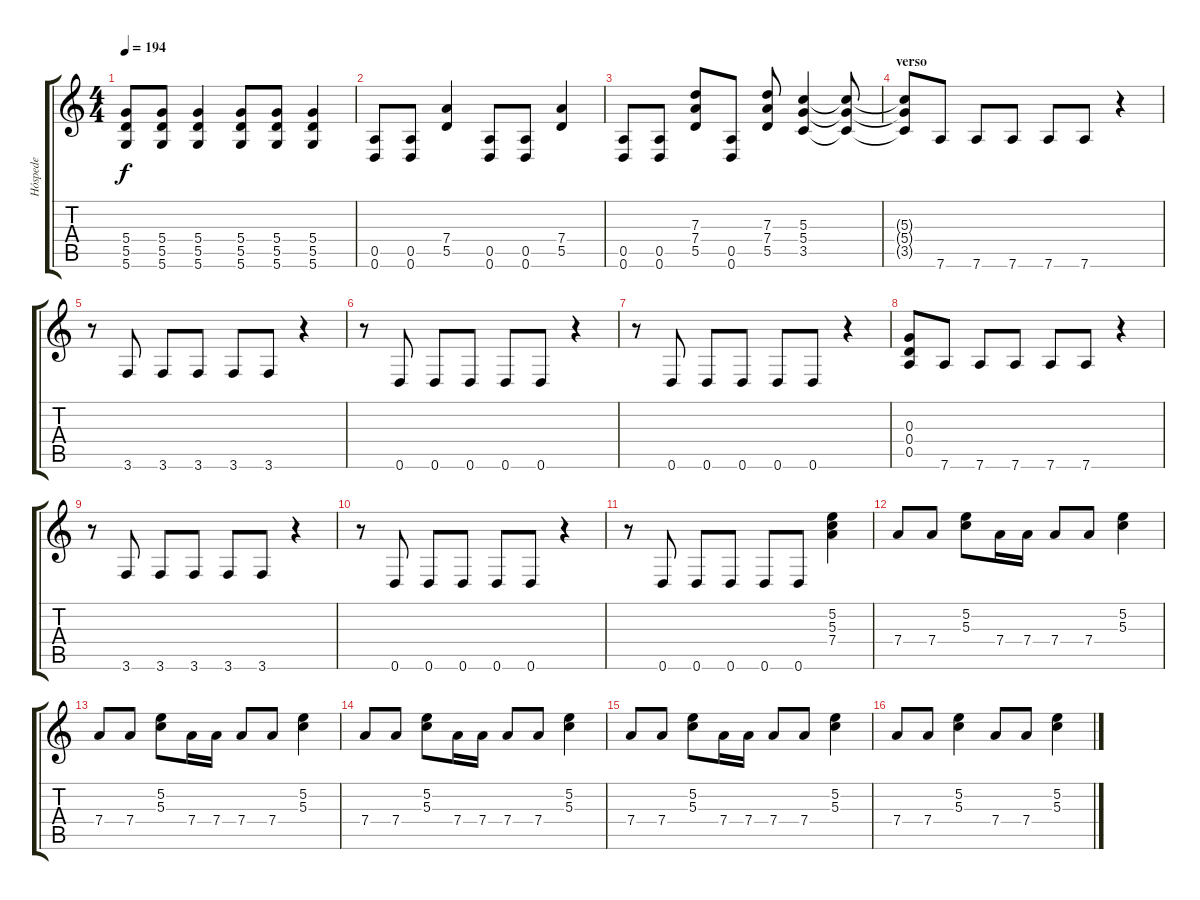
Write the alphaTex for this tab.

\track ("Hóspede" "Hóspede") {instrument distortionguitar}
\staff {score tabs}
\tuning (E4 B3 G3 D3 A2 D2) {hide}
\ts (4 4)
\tempo 194
\clef g2
\ks c
(5.4{t} 5.5{t} 5.6{t}).8{dy f} (5.4 5.5 5.6).8 (5.4 5.5 5.6).4 (5.4 5.5 5.6).8 (5.4 5.5 5.6).8 (5.4 5.5 5.6).4 |
(0.5 0.6).8 (0.5 0.6).8 (7.4 5.5).4 (0.5 0.6).8 (0.5 0.6).8 (7.4 5.5).4 |
(0.5 0.6).8 (0.5 0.6).8 (7.3 7.4 5.5).8 (0.5 0.6).8 (7.3 7.4 5.5).8 (5.3 5.4 3.5).4 (5.3{t} 5.4{t} 3.5{t}).8 |
\section ("" "verso")
(5.3{t} 5.4{t} 3.5{t}).8 7.6.8 7.6.8 7.6.8 7.6.8 7.6.8 r.4 |
r.8 3.6.8 3.6.8 3.6.8 3.6.8 3.6.8 r.4 |
r.8 0.6.8 0.6.8 0.6.8 0.6.8 0.6.8 r.4 |
r.8 0.6.8 0.6.8 0.6.8 0.6.8 0.6.8 r.4 |
(0.3 0.4 0.5).8 7.6.8 7.6.8 7.6.8 7.6.8 7.6.8 r.4 |
r.8 3.6.8 3.6.8 3.6.8 3.6.8 3.6.8 r.4 |
r.8 0.6.8 0.6.8 0.6.8 0.6.8 0.6.8 r.4 |
r.8 0.6.8 0.6.8 0.6.8 0.6.8 0.6.8 (5.2 5.3 7.4).4 |
7.4.8 7.4.8 (5.2 5.3).8 7.4.16 7.4.16 7.4.8 7.4.8 (5.2 5.3).4 |
7.4.8 7.4.8 (5.2 5.3).8 7.4.16 7.4.16 7.4.8 7.4.8 (5.2 5.3).4 |
7.4.8 7.4.8 (5.2 5.3).8 7.4.16 7.4.16 7.4.8 7.4.8 (5.2 5.3).4 |
7.4.8 7.4.8 (5.2 5.3).8 7.4.16 7.4.16 7.4.8 7.4.8 (5.2 5.3).4 |
7.4.8 7.4.8 (5.2 5.3).4 7.4.8 7.4.8 (5.2 5.3).4
